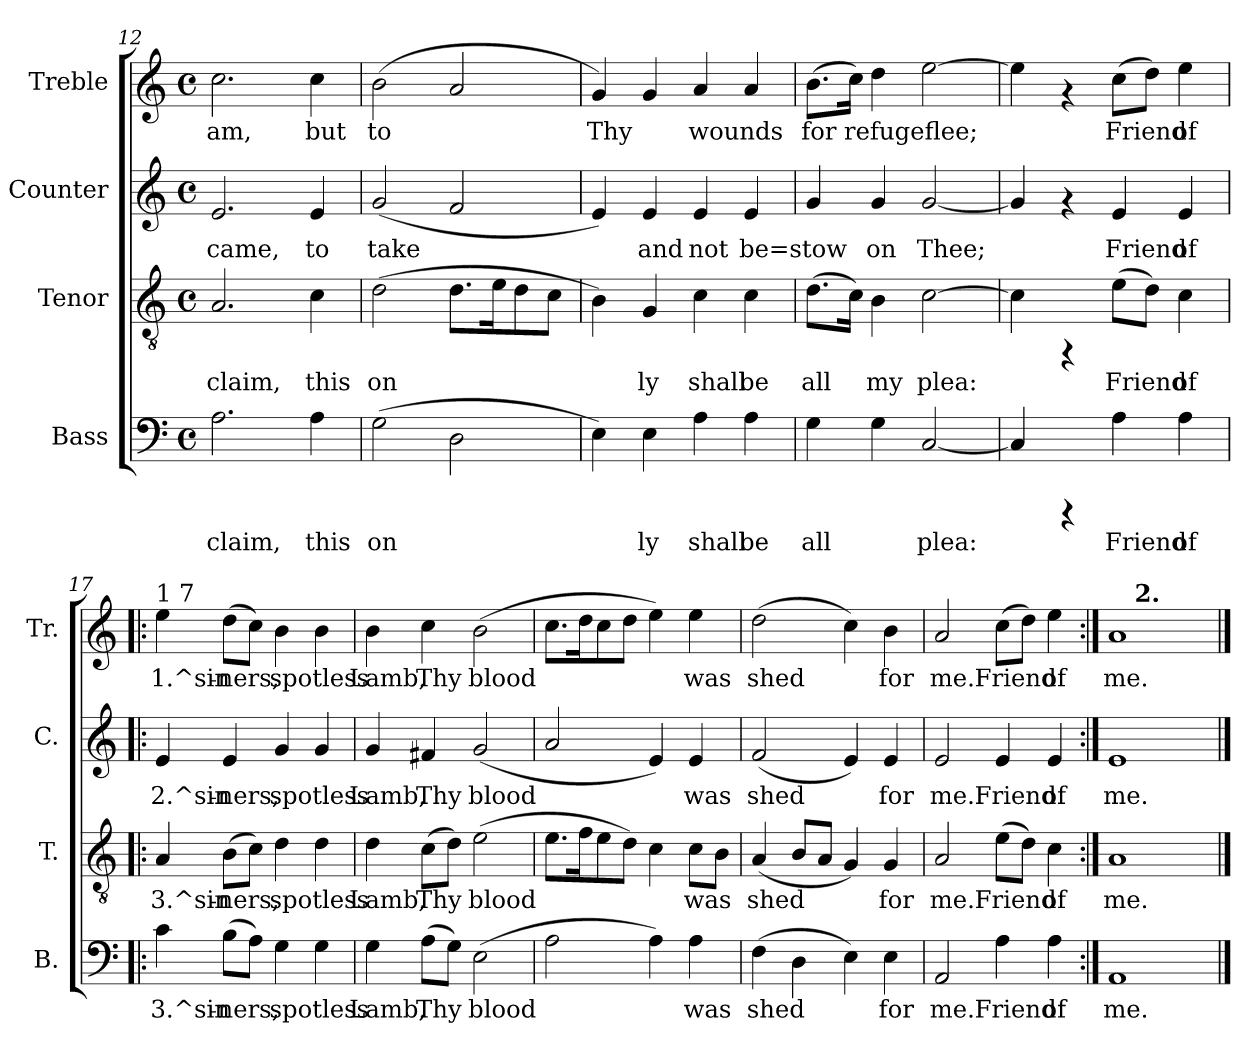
**kern	**text	**kern	**text	**kern	**text	**kern	**text
*part4	*part4	*part3	*part3	*part2	*part2	*part1	*part1
*staff4	*staff4	*staff3	*staff3	*staff2	*staff2	*staff1	*staff1
*I"Bass	*	*I"Tenor	*	*I"Counter	*	*I"Treble	*
*I'B.	*	*I'T.	*	*I'C.	*	*I'Tr.	*
*clefF4	*	*clefGv2	*	*clefG2	*	*clefG2	*
*k[]	*	*k[]	*	*k[]	*	*k[]	*
*C:	*	*C:	*	*C:	*	*C:	*
*M4/4	*	*M4/4	*	*M4/4	*	*M4/4	*
*met(c)	*	*met(c)	*	*met(c)	*	*met(c)	*
=12	=12	=12	=12	=12	=12	=12	=12
!	!LO:LY:a:rj	!	!LO:LY:b:rj	!	!LO:LY:b:rj	!	!LO:LY:b:rj
2.A\	claim,	2.A/	claim,	2.e/	came,	2.cc\	am,
!	!LO:LY:a:rj	!	!LO:LY:b:rj	!	!LO:LY:b:rj	!	!LO:LY:b:rj
4A\	this	4c\	this	4e/	to	4cc\	but
=13	=13	=13	=13	=13	=13	=13	=13
!	!LO:LY:a:rj	!	!LO:LY:b:rj	!	!LO:LY:b:rj	!	!LO:LY:b:rj
(>2G\	on-	(>2d\	on-	(<2g/	take-	(>2b\	to-
!	!LO:LY:a:rj	!	!LO:LY:b:rj	!	!LO:LY:b:rj	!	!LO:LY:b:rj
2D\	--	8.d\L	--	2f/	--	2a/	--
!	!	!	!LO:LY:b:rj	!	!	!	!
.	.	16e\	--	.	.	.	.
!	!	!	!LO:LY:b:rj	!	!	!	!
.	.	8d\	--	.	.	.	.
!	!	!	!LO:LY:b:rj	!	!	!	!
.	.	8c\J	--	.	.	.	.
=14	=14	=14	=14	=14	=14	=14	=14
!	!LO:LY:a:rj	!	!LO:LY:b:rj	!	!LO:LY:b:rj	!	!LO:LY:b:rj
4E\)	--	4B\)	--	4e/)	--	4g/)	-Thy
!	!LO:LY:a:rj	!	!LO:LY:b:rj	!	!LO:LY:b:rj	!	!LO:LY:b:rj
4E\	-ly	4G/	-ly	4e/	-and	4g/	.
!	!LO:LY:a:rj	!	!LO:LY:b:rj	!	!LO:LY:b:rj	!	!LO:LY:b:rj
4A\	shall	4c\	shall	4e/	not	4a/	wounds
!	!LO:LY:a:rj	!	!LO:LY:b:rj	!	!LO:LY:b:rj	!	!LO:LY:b:rj
4A\	be	4c\	be	4e/	be=stow	4a/	.
=15	=15	=15	=15	=15	=15	=15	=15
!	!LO:LY:a:rj	!	!LO:LY:b:rj	!	!LO:LY:b:rj	!	!LO:LY:b:rj
4G\	all	(>8.d\L	all	4g/	.	(>8.b\L	for
!	!	!	!LO:LY:b:rj	!	!	!	!LO:LY:b:rj
.	.	16c\J)	.	.	.	16cc\J)	refugeflee;
!	!LO:LY:a:rj	!	!LO:LY:b:rj	!	!LO:LY:b:rj	!	!LO:LY:b:rj
4G\	.	4B\	my	4g/	on	4dd\	.
!	!LO:LY:a:rj	!	!LO:LY:b:rj	!	!LO:LY:b:rj	!	!LO:LY:b:rj
[<2C/	plea:	[>2c\	plea:	[<2g/	Thee;	[>2ee\	.
=16	=16	=16	=16	=16	=16	=16	=16
!	!LO:LY:a:rj	!	!LO:LY:b:rj	!	!LO:LY:b:rj	!	!LO:LY:b:rj
4C/]	.	4c\]	.	4g/]	.	4ee\]	.
4rCCC	.	4rFF	.	4rf	.	4rf	.
!	!LO:LY:a:rj	!	!LO:LY:b:rj	!	!LO:LY:b:rj	!	!LO:LY:b:rj
4A\	Friend	(>8e\L	Friend	4e/	Friend	(>8cc\L	Friend
!	!	!	!LO:LY:b:rj	!	!	!	!LO:LY:b:rj
.	.	8d\J)	.	.	.	8dd\J)	.
!	!LO:LY:a:rj	!	!LO:LY:b:rj	!	!LO:LY:b:rj	!	!LO:LY:b:rj
4A\	of	4c\	of	4e/	of	4ee\	of
!!LO:PB:g=z
=17!|:	=17!|:	=17!|:	=17!|:	=17!|:	=17!|:	=17!|:	=17!|:
!	!	!	!	!	!	!LO:TX:a:t=1 7	!
!	!LO:LY:a:rj	!	!LO:LY:b:rj	!	!LO:LY:b:rj	!	!LO:LY:b:rj
4c\	3.^sin-	4A/	3.^sin-	4e/	2.^sin-	4ee\	1.^sin-
!	!LO:LY:a:rj	!	!LO:LY:b:rj	!	!LO:LY:b:rj	!	!LO:LY:b:rj
(>8B\L	-ners,	(>8B\L	-ners,	4e/	-ners,	(>8dd\L	-ners,
!	!LO:LY:a:rj	!	!LO:LY:b:rj	!	!	!	!LO:LY:b:rj
8A\J)	.	8c\J)	.	.	.	8cc\J)	.
!	!LO:LY:a:rj	!	!LO:LY:b:rj	!	!LO:LY:b:rj	!	!LO:LY:b:rj
4G\	spotless	4d\	spotless	4g/	spotless	4b\	spotless
!	!LO:LY:a:rj	!	!LO:LY:b:rj	!	!LO:LY:b:rj	!	!LO:LY:b:rj
4G\	.	4d\	.	4g/	.	4b\	.
=18	=18	=18	=18	=18	=18	=18	=18
!	!LO:LY:a:rj	!	!LO:LY:b:rj	!	!LO:LY:b:rj	!	!LO:LY:b:rj
4G\	Lamb,	4d\	Lamb,	4g/	Lamb,	4b\	Lamb,
!	!LO:LY:a:rj	!	!LO:LY:b:rj	!	!LO:LY:b:rj	!	!LO:LY:b:rj
(>8A\L	Thy	(>8c\L	Thy	4f#X/	Thy	4cc\	Thy
!	!LO:LY:a:rj	!	!LO:LY:b:rj	!	!	!	!
8G\J)	.	8d\J)	.	.	.	.	.
!	!LO:LY:a:rj	!	!LO:LY:b:rj	!	!LO:LY:b:rj	!	!LO:LY:b:rj
(>2E\	blood-	(>2e\	blood-	(<2g/	blood-	(>2b\	blood-
=19	=19	=19	=19	=19	=19	=19	=19
!	!LO:LY:a:rj	!	!LO:LY:b:rj	!	!LO:LY:b:rj	!	!LO:LY:b:rj
2A\	--	8.e\L	--	2a/	--	8.cc\L	--
!	!	!	!LO:LY:b:rj	!	!	!	!LO:LY:b:rj
.	.	16f\	--	.	.	16dd\	--
!	!	!	!LO:LY:b:rj	!	!	!	!LO:LY:b:rj
.	.	8e\	--	.	.	8cc\	--
!	!	!	!LO:LY:b:rj	!	!	!	!LO:LY:b:rj
.	.	8d\J)	--	.	.	8dd\J	--
!	!LO:LY:a:rj	!	!LO:LY:b:rj	!	!LO:LY:b:rj	!	!LO:LY:b:rj
4A\)	--	4c\	--	4e/)	--	4ee\)	--
!	!LO:LY:a:rj	!	!LO:LY:b:rj	!	!LO:LY:b:rj	!	!LO:LY:b:rj
4A\	-was	8c\L	-was	4e/	-was	4ee\	-was
!	!	!	!LO:LY:b:rj	!	!	!	!
.	.	8B\J	.	.	.	.	.
=20	=20	=20	=20	=20	=20	=20	=20
!	!LO:LY:a:rj	!	!LO:LY:b:rj	!	!LO:LY:b:rj	!	!LO:LY:b:rj
(>4F\	shed	(<4A/	shed	(<2f/	shed	(>2dd\	shed
!	!LO:LY:a:rj	!	!LO:LY:b:rj	!	!	!	!
4D\	.	8B/L	.	.	.	.	.
!	!	!	!LO:LY:b:rj	!	!	!	!
.	.	8A/J	.	.	.	.	.
!	!LO:LY:a:rj	!	!LO:LY:b:rj	!	!LO:LY:b:rj	!	!LO:LY:b:rj
4E\)	.	4G/)	.	4e/)	.	4cc\)	.
!	!LO:LY:a:rj	!	!LO:LY:b:rj	!	!LO:LY:b:rj	!	!LO:LY:b:rj
4E\	for	4G/	for	4e/	for	4b\	for
=21	=21	=21	=21	=21	=21	=21	=21
!	!LO:LY:a:rj	!	!LO:LY:b:rj	!	!LO:LY:b:rj	!	!LO:LY:b:rj
2AA/	me.	2A/	me.	2e/	me.	2a/	me.
!	!LO:LY:a:rj	!	!LO:LY:b:rj	!	!LO:LY:b:rj	!	!LO:LY:b:rj
4A\	Friend	(>8e\L	Friend	4e/	Friend	(>8cc\L	Friend
!	!	!	!LO:LY:b:rj	!	!	!	!LO:LY:b:rj
.	.	8d\J)	.	.	.	8dd\J)	.
!	!LO:LY:a:rj	!	!LO:LY:b:rj	!	!LO:LY:b:rj	!	!LO:LY:b:rj
4A\	of	4c\	of	4e/	of	4ee\	of
=22:|!	=22:|!	=22:|!	=22:|!	=22:|!	=22:|!	=22:|!	=22:|!
!	!LO:LY:a:rj	!	!LO:LY:b:rj	!	!LO:LY:b:rj	!	!LO:LY:b:rj
*	*	*	*	*	*	*^	*
1AA	me.	1A	me.	1e	me.	1a	8ryy	me.
!	!	!	!	!	!	!	!LO:TX:a:B:t=2.	!
.	.	.	.	.	.	.	2..ryy	.
*	*	*	*	*	*	*v	*v	*
==	==	==	==	==	==	==	==
*-	*-	*-	*-	*-	*-	*-	*-
